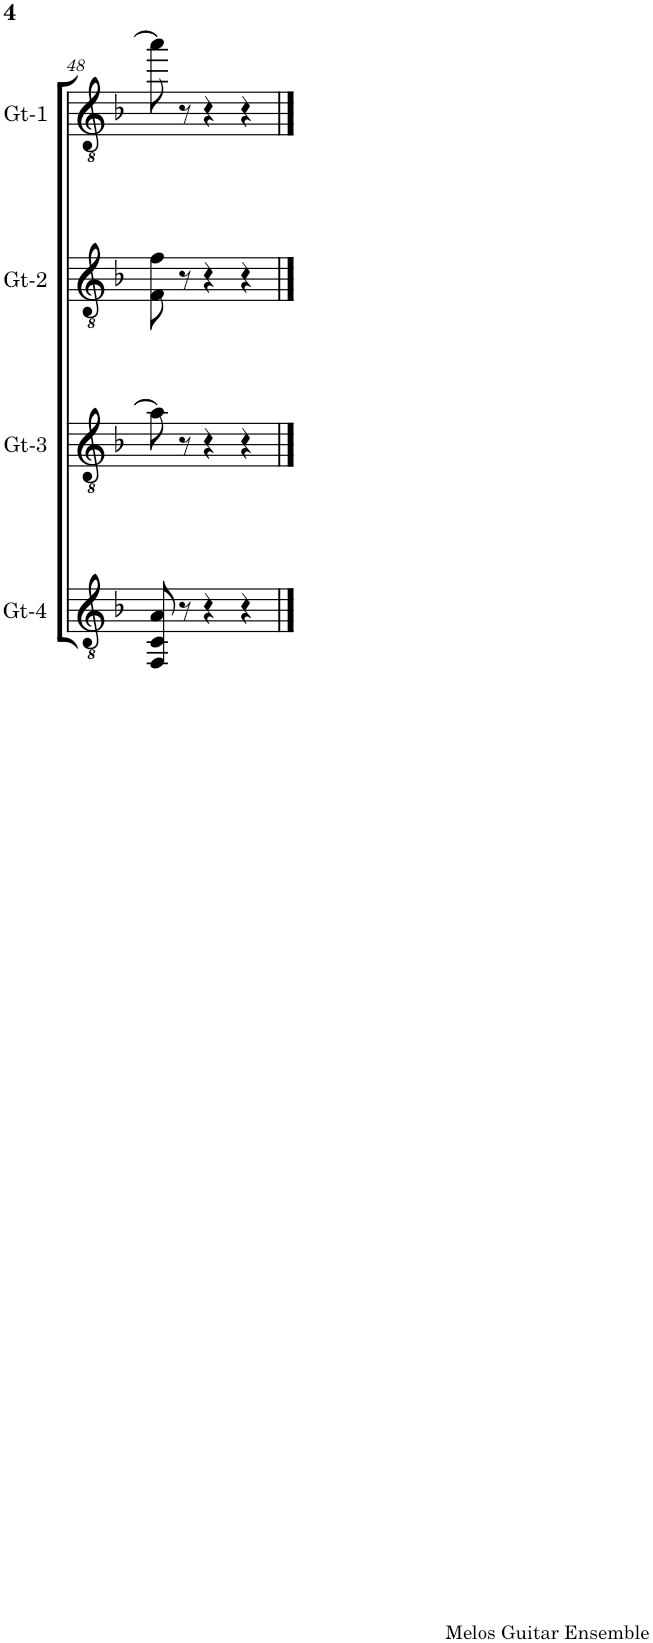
**kern	**kern	**kern	**kern
*part4	*part3	*part2	*part1
*staff4	*staff3	*staff2	*staff1
*I"Gt-4	*I"Gt-3	*I"Gt-2	*I"Gt-1
*I'Gt-4	*I'Gt-3	*I'Gt-2	*I'Gt-1
!!LO:PB:g=z
*clefGv2	*clefGv2	*clefGv2	*clefGv2
*k[b-]	*k[b-]	*k[b-]	*k[b-]
*M3/4	*M3/4	*M3/4	*M3/4
=48	=48	=48	=48
8FF/ 8C/ 8A/	8a\]	8F\ 8f\	8aa\]
8r	8r	8r	8r
4r	4r	4r	4r
4r	4r	4r	4r
==	==	==	==
*-	*-	*-	*-
